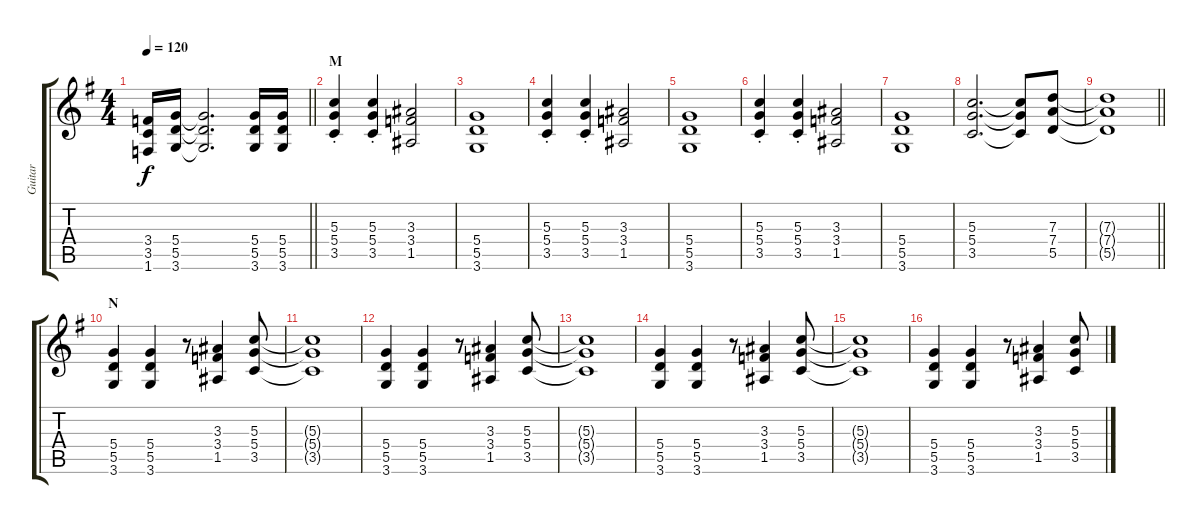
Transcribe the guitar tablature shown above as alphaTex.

\track ("Guitar" "Guitar") {instrument distortionguitar}
\staff {score tabs}
\tuning (E4 B3 G3 D3 A2 E2) {hide}
\ts (4 4)
\tempo 120
\clef g2
\barLineRight lightlight
\ks g
(3.4 3.5 1.6).16{dy f} (5.4 5.5 3.6).16 (5.4{t} 5.5{t} 3.6{t}).2{d} (5.4 5.5 3.6).16 (5.4 5.5 3.6).16 |
\section ("" "M")
(5.3{st} 5.4{st} 3.5{st}).4 (5.3{st} 5.4{st} 3.5{st}).4 (3.3 3.4 1.5).2 |
(5.4 5.5 3.6).1 |
(5.3{st} 5.4{st} 3.5{st}).4 (5.3{st} 5.4{st} 3.5{st}).4 (3.3 3.4 1.5).2 |
(5.4 5.5 3.6).1 |
(5.3{st} 5.4{st} 3.5{st}).4 (5.3{st} 5.4{st} 3.5{st}).4 (3.3 3.4 1.5).2 |
(5.4 5.5 3.6).1 |
(5.3 5.4 3.5).2{d} (5.3{t} 5.4{t} 3.5{t}).8 (7.3 7.4 5.5).8 |
\barLineRight lightlight
(7.3{t} 7.4{t} 5.5{t}).1 |
\section ("" "N")
(5.4 5.5 3.6).4 (5.4 5.5 3.6).4 r.8 (3.3 3.4 1.5).4 (5.3 5.4 3.5).8 |
(5.3{t} 5.4{t} 3.5{t}).1 |
(5.4 5.5 3.6).4 (5.4 5.5 3.6).4 r.8 (3.3 3.4 1.5).4 (5.3 5.4 3.5).8 |
(5.3{t} 5.4{t} 3.5{t}).1 |
(5.4 5.5 3.6).4 (5.4 5.5 3.6).4 r.8 (3.3 3.4 1.5).4 (5.3 5.4 3.5).8 |
(5.3{t} 5.4{t} 3.5{t}).1 |
(5.4 5.5 3.6).4 (5.4 5.5 3.6).4 r.8 (3.3 3.4 1.5).4 (5.3 5.4 3.5).8
